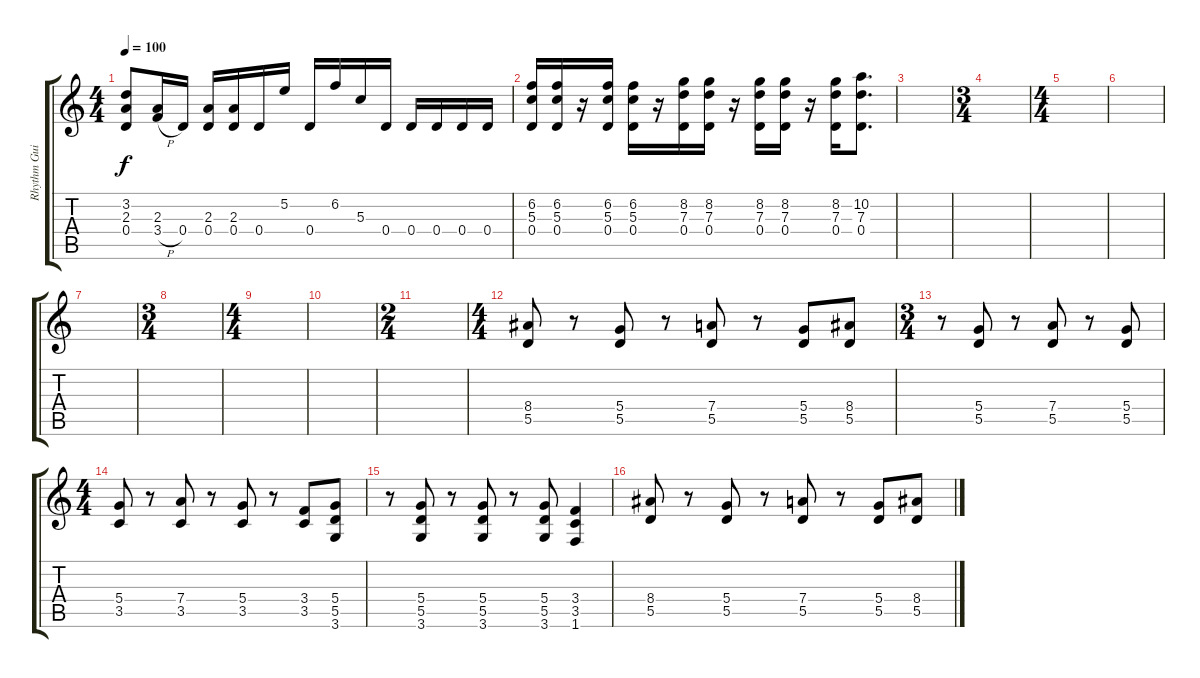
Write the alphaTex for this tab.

\track ("Rhythm Guitar 2" "Rhythm Gui") {instrument distortionguitar}
\staff {score tabs}
\tuning (E4 B3 G3 D3 A2 E2) {hide}
\ts (4 4)
\tempo 100
\clef g2
\ks c
(3.2{t} 2.3{t} 0.4{t}).8{dy f} (2.3 3.4{h}).16 0.4.16 (2.3 0.4).16 (2.3 0.4).16 0.4.16 5.2.16 0.4.16 6.2.16 5.3.16 0.4.16 0.4.16 0.4.16 0.4.16 0.4.16 |
(6.2 5.3 0.4).16 (6.2 5.3 0.4).16 r.16 (6.2 5.3 0.4).16 (6.2 5.3 0.4).16 r.16 (8.2 7.3 0.4).16 (8.2 7.3 0.4).16 r.16 (8.2 7.3 0.4).16 (8.2 7.3 0.4).16 r.16 (8.2 7.3 0.4).16 (10.2 7.3 0.4).8{d} |
|
\ts (3 4)
|
\ts (4 4)
|
|
|
\ts (3 4)
|
\ts (4 4)
|
|
\ts (2 4)
|
\ts (4 4)
(8.4 5.5).8 r.8 (5.4 5.5).8 r.8 (7.4 5.5).8 r.8 (5.4 5.5).8 (8.4 5.5).8 |
\ts (3 4)
r.8 (5.4 5.5).8 r.8 (7.4 5.5).8 r.8 (5.4 5.5).8 |
\ts (4 4)
(5.4 3.5).8 r.8 (7.4 3.5).8 r.8 (5.4 3.5).8 r.8 (3.4 3.5).8 (5.4 5.5 3.6).8 |
r.8 (5.4 5.5 3.6).8 r.8 (5.4 5.5 3.6).8 r.8 (5.4 5.5 3.6).8 (3.4 3.5 1.6).4 |
(8.4 5.5).8 r.8 (5.4 5.5).8 r.8 (7.4 5.5).8 r.8 (5.4 5.5).8 (8.4 5.5).8
